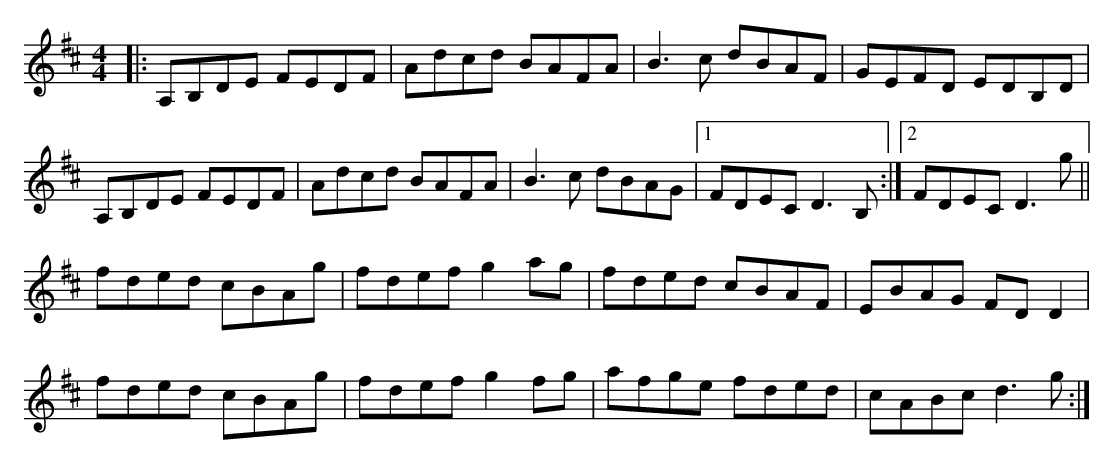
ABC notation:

X:1
M:4/4
K:D
|:A,B,DE FEDF|Adcd BAFA|B3c dBAF|GEFD EDB,D|
A,B,DE FEDF|Adcd BAFA|B3c dBAG|1 FDEC D3B,:|2 FDEC D3g||
fded cBAg|fdef g2ag|fded cBAF|EBAG FDD2|
fded cBAg|fdef g2fg|afge fded|cABc d3g:|
